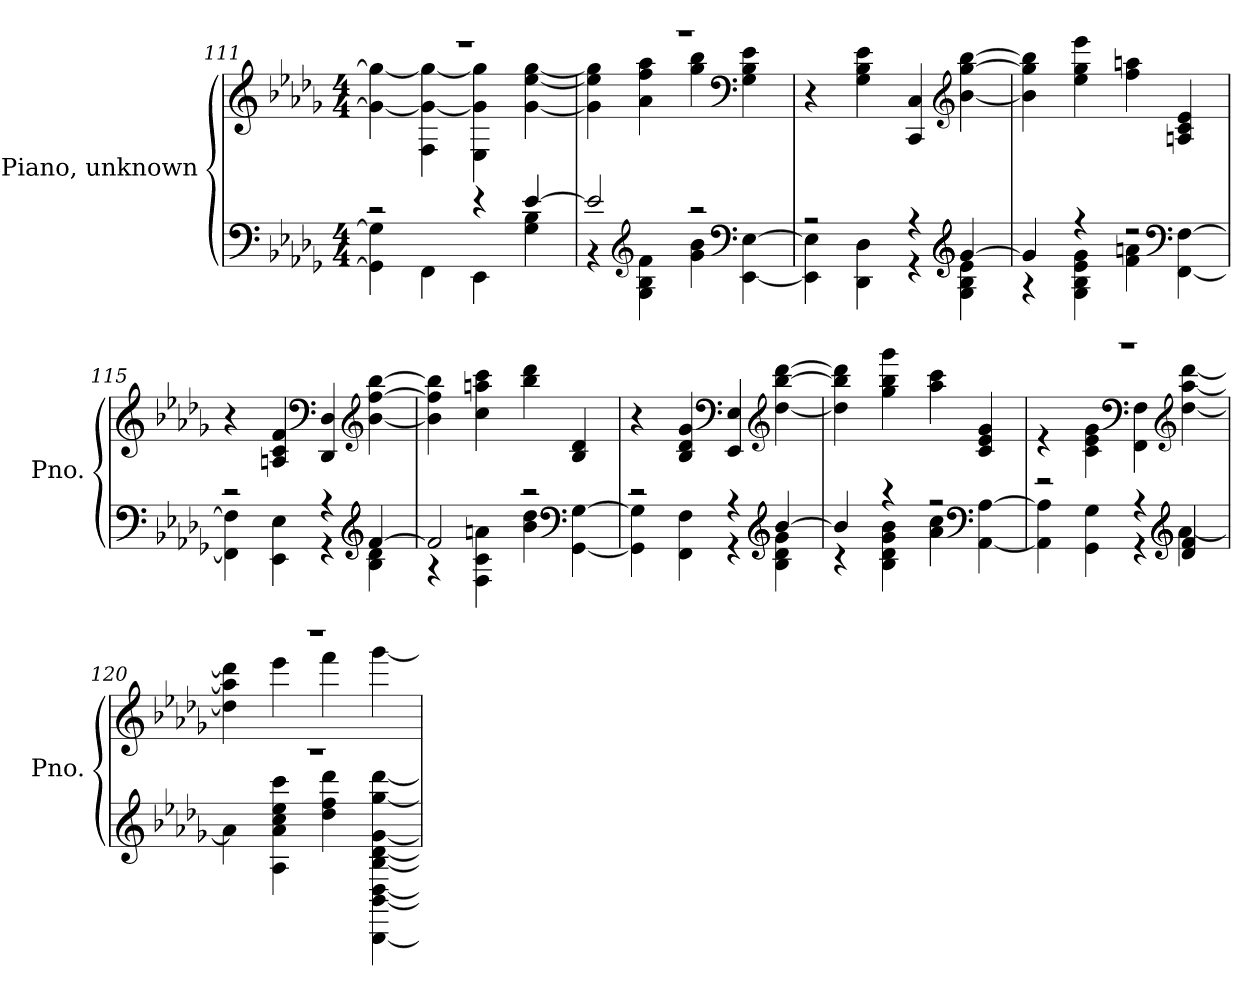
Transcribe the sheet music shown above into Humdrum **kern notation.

**kern	**kern
*part1	*part1
*staff2	*staff1
*I"Piano, unknown	*
*I'Pno.	*
!!LO:LB:g=z
*clefF4	*clefG2
*k[b-e-a-d-g-]	*k[b-e-a-d-g-]
*M4/4	*M4/4
=111	=111
*^	*^
2r	4GG-\] 4G-\]	1r	4g-\_ 4gg-\_
.	4FF\	.	4F\ 4g-\_ 4gg-\_
4r	4EE-\	.	4E-\ 4g-\] 4gg-\]
[4e-/	4G-\ 4B-\	.	[4g-\ [4ee-\ [4gg-\
=112	=112	=112	=112
2e-/]	4r	1r	4g-\] 4ee-\] 4gg-\]
*clefG2	*	*	*
.	4G-\ 4B-\ 4f\	.	4a-\ 4ff\ 4aa-\
2r	4g-\ 4b-\	.	4gg-\ 4bb-\
*clefF4	*	*clefF4	*
.	[4EE-\ [4E-\	.	4G-\ 4B-\ 4e-\
*	*	*v	*v
=113	=113	=113
2r	4EE-\] 4E-\]	4r
.	4DD-\ 4D-\	4G-\ 4B-\ 4e-\
4r	4r	4CC/ 4C/
*clefG2	*	*clefG2
[4g-/	4G-\ 4B-\ 4e-\	[4b-\ [4gg-\ [4bb-\
=114	=114	=114
4g-/]	4r	4b-\] 4gg-\] 4bb-\]
4r	4G-\ 4B-\ 4e-\ 4g-\	4ee-\ 4gg-\ 4eee-\
2r	4f\ 4an\	4ff\ 4aan\
*clefF4	*	*
.	[4FF\ [4F\	4An/ 4c/ 4e-/
=115	=115	=115
2r	4FF\] 4F\]	4r
.	4EE-\ 4E-\	4An/ 4c/ 4f/
*	*	*clefF4
4r	4r	4DD-/ 4D-/
*clefG2	*	*clefG2
[4f/	4B-\ 4d-\	[4b-\ [4ff\ [4bb-\
!!LO:PB:g=z
=116	=116	=116
2f/]	4r	4b-\] 4ff\] 4bb-\]
.	4F\ 4c\ 4an\	4cc\ 4aan\ 4ccc\
2r	4b-\ 4dd-\	4bb-\ 4ddd-\
*clefF4	*	*
.	[4GG-\ [4G-\	4B-/ 4d-/
=117	=117	=117
2r	4GG-\] 4G-\]	4r
.	4FF\ 4F\	4B-/ 4d-/ 4g-/
*	*	*clefF4
4r	4r	4EE-/ 4E-/
*clefG2	*	*clefG2
[4b-/	4B-\ 4d-\ 4g-\	[4dd-\ [4bb-\ [4ddd-\
=118	=118	=118
4b-/]	4r	4dd-\] 4bb-\] 4ddd-\]
4r	4B-\ 4d-\ 4g-\ 4b-\	4gg-\ 4bb-\ 4ggg-\
2r	4a-\ 4cc\	4aa-\ 4ccc\
*clefF4	*	*
.	[4AA-\ [4A-\	4c/ 4e-/ 4g-/
=119	=119	=119
*	*	*^
2r	4AA-\] 4A-\]	1r	4r
.	4GG-\ 4G-\	.	4c\ 4e-\ 4g-\
*	*	*clefF4	*
4r	4r	.	4FF\ 4F\
*clefG2	*	*clefG2	*
4d-/ 4f/	[4a-\	.	[4dd-\ [4aa-\ [4ddd-\
=120	=120	=120	=120
1r	4a-\]	1r	4dd-\] 4aa-\] 4ddd-\]
.	4A-\ 4a-\ 4cc\ 4ee-\ 4ccc\	.	4eee-\
.	4dd-\ 4ff\ 4ddd-\	.	4fff\
.	[4BBB-\ [4BB-\ [4D-\ [4B-\ [4d-\ [4g-\ [4gg-\ [4ddd-\	.	[4ggg-\
*v	*v	*	*
*	*v	*v
=	=
*-	*-
